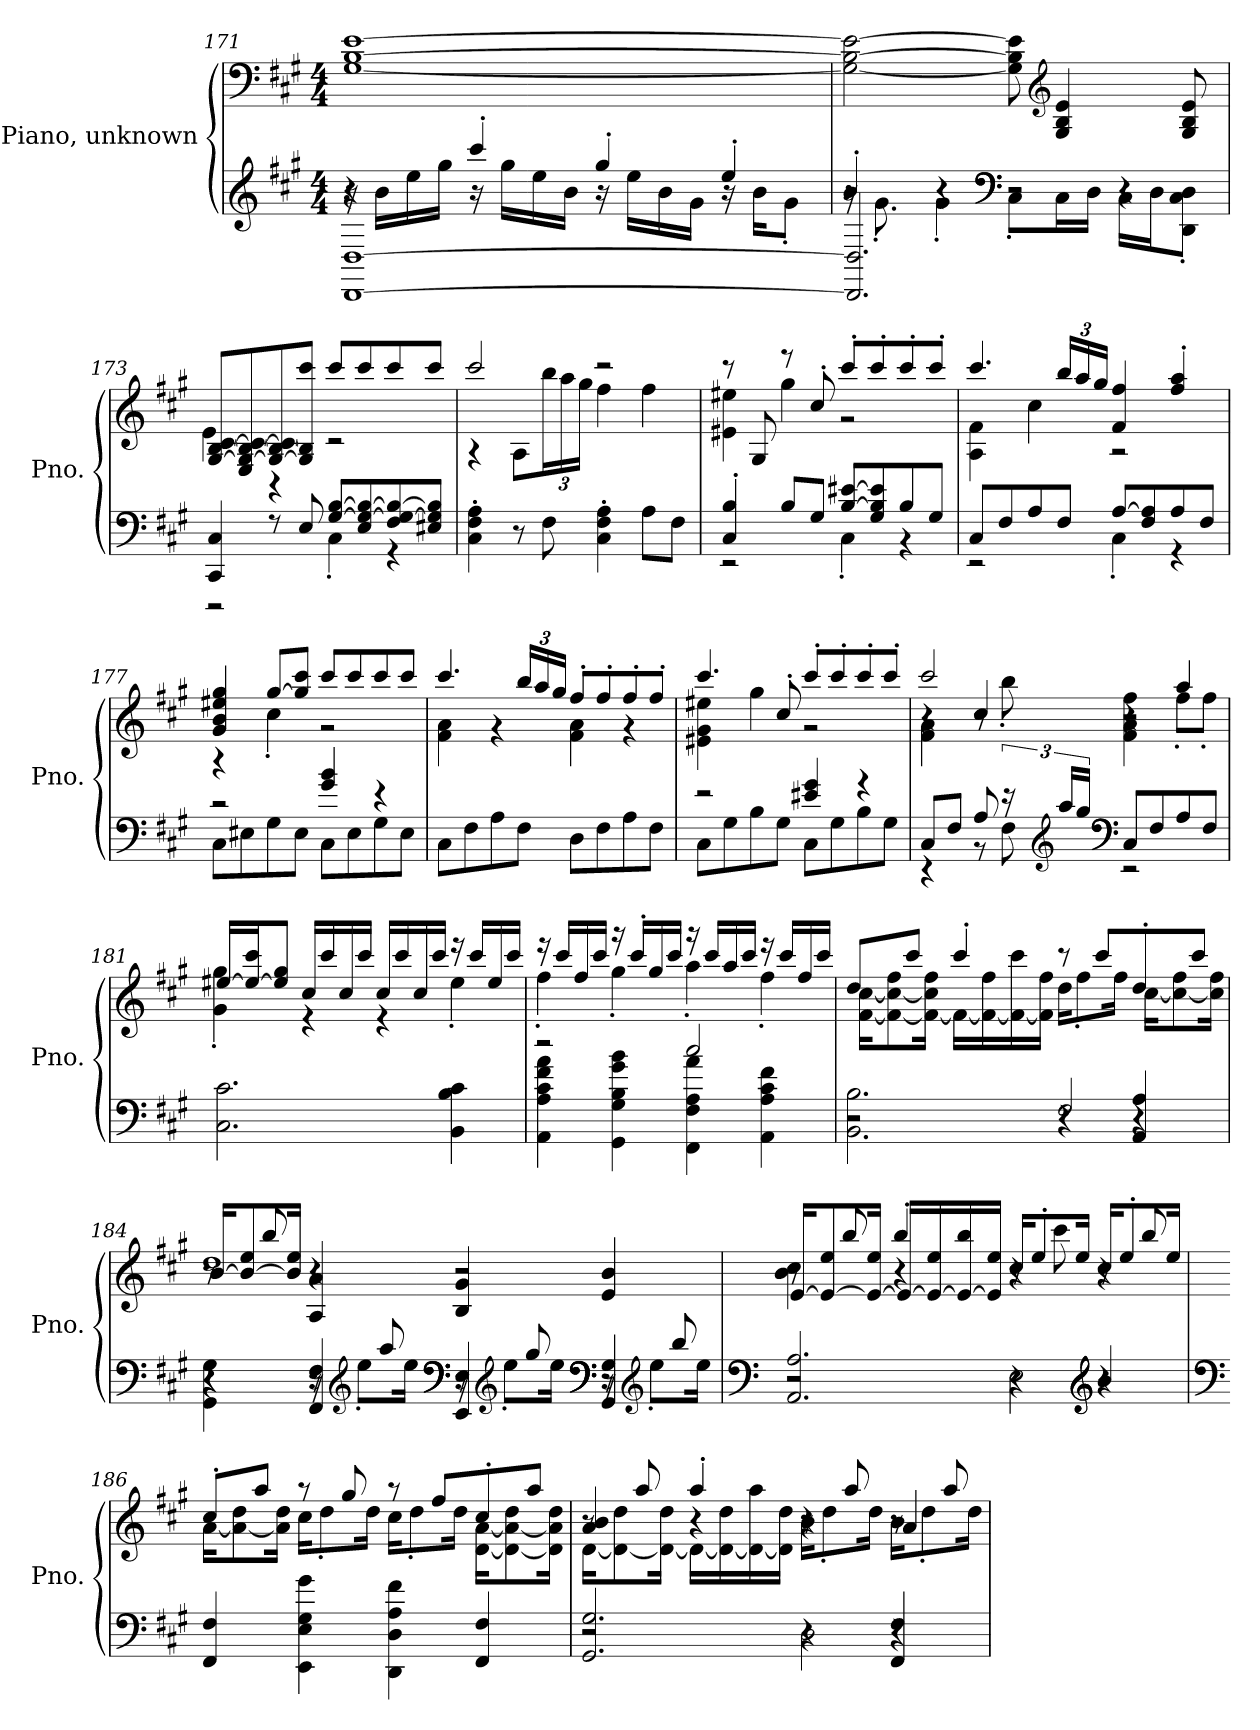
**kern	**kern
*part1	*part1
*staff2	*staff1
*I"Piano, unknown	*
*I'Pno.	*
*clefG2	*clefF4
*k[f#c#g#]	*k[f#c#g#]
*M4/4	*M4/4
=171	=171
*^	*
*	*^	*
4r	16r	[1DD [1D	[1G# [1B [1e
.	16b\LL	.	.
.	16ee\	.	.
.	16gg#\JJ	.	.
4ccc#'/	16r	.	.
.	16gg#\LL	.	.
.	16ee\	.	.
.	16b\JJ	.	.
4gg#'/	16r	.	.
.	16ee\LL	.	.
.	16b\	.	.
.	16g#\JJ	.	.
4ee'/	16r	.	.
.	16b\KL	.	.
.	8g#'\J	.	.
!!LO:LB:g=z
=172	=172	=172	=172
4b'/	16r	2.DD/] 2.D/]	2G#\_ 2B\_ 2e\_
.	8.g#'\	.	.
4r	4g#'\	.	.
*clefF4	*	*	*
2r	8C#'\L	.	8G#\] 8B\] 8e\]
*	*	*	*clefG2
.	16C#\L	.	4G#/ 4B/ 4e/
.	16D\JJ	.	.
.	16C#\LL	4r	.
.	16D\J	.	.
.	8DD\' 8C#\' 8D\'J	.	8G#/ 8B/ 8e/
*	*v	*v	*
=173	=173	=173
*	*	*^
4CC#/ 4C#/	2r	[8G#/ [8B/ [8c#/L	4e\
.	.	8E/ 8G#/_ 8B/_ 8c#/_	.
8r	.	8G#/_ 8B/_ 8c#/]	4r
8E/	.	8G#/] 8B/] 8ccc#/J	.
[8G#/ [8B/L	4C#'\	8ccc#/L	2r
8E/ 8G#/_ 8B/_	.	8ccc#/	.
8F#/ 8G#/_ 8B/_	4r	8ccc#/	.
8E#X/ 8G#/] 8B/]J	.	8ccc#/J	.
*v	*v	*	*
=174	=174	=174
4C#\' 4F#\' 4A\'	2ccc#/	4r
8r	.	8A\L
*	*	*Xbrackettup
8F#\	.	24bb\L
.	.	24aa\
.	.	24gg#\JJ
4C#\' 4F#\' 4A\'	2r	4ff#\
8A\L	.	4ff#\
8F#\J	.	.
!!LO:LB:g=z	!!
=175	=175	=175
*^	*	*
4C#/' 4B/'	2r	8r	4e#X\ 4ee#X\
.	.	8G#/	.
8B/L	.	8r	4gg#\
8G#/J	.	8cc#'/	.
[8B/ [8e#X/L	4C#'\	8ccc#'/L	2r
8G#/ 8B/] 8e#/]	.	8ccc#'/	.
8B/	4r	8ccc#'/	.
8G#/J	.	8ccc#'/J	.
=176	=176	=176	=176
8C#/L	2r	4.ccc#/	4A\ 4f#\
8F#/	.	.	.
8A/	.	.	4cc#\
8F#/J	.	24bb/LL	.
.	.	24aa/	.
.	.	24gg#/JJ	.
[8A/L	4C#'\	4f#/ 4ff#/	2r
8F#/ 8A/]	.	.	.
8A/	4r	4ff#/' 4aa/'	.
8F#/J	.	.	.
=177	=177	=177	=177
2r	8C#\L	4g#/ 4b/ 4ee#X/ 4gg#/	4r
.	8E#X\	.	.
.	8G#\	[8gg#/L	4cc#'\
.	8E#\J	8gg#/] 8ccc#/J	.
4g#/ 4b/	8C#\L	8ccc#/L	2r
.	8E#\	8ccc#/	.
4r	8G#\	8ccc#/	.
.	8E#\J	8ccc#/J	.
*v	*v	*	*
!!LO:LB:g=z	!!
=178	=178	=178
8C#\L	4.ccc#/	4f#\ 4a\
8F#\	.	.
8A\	.	4r
8F#\J	24bb/LL	.
.	24aa/	.
.	24gg#/JJ	.
8D\L	8ff#'/L	4f#\ 4a\
8F#\	8ff#'/	.
8A\	8ff#'/	4r
8F#\J	8ff#'/J	.
=179	=179	=179
*^	*	*
2r	8C#\L	4.ccc#/	4e#X\ 4g#\ 4ee#X\
.	8G#\	.	.
.	8B\	.	4gg#\
.	8G#\J	8cc#'/	.
4e#X/ 4g#/	8C#\L	8ccc#'/L	2r
.	8G#\	8ccc#'/	.
4r	8B\	8ccc#'/	.
.	8G#\J	8ccc#'/J	.
=180	=180	=180	=180
*	*	*	*^
8C#/L	4r	2ccc#/	4f#\ 4a\	4r
8F#/J	.	.	.	.
8A/	8r	.	8r	4cc#/
24r	8F#\	.	8bb'\	.
*clefG2	*	*	*	*
24aa/LL	.	.	.	.
24gg#/JJ	.	.	.	.
*clefF4	*	*	*	*
8C#/L	2r	4r	4f#\ 4a\ 4ff#\	2r
8F#/	.	.	.	.
8A/	.	4aa/	8ff#'\L	.
8F#/J	.	.	8ff#'\J	.
*v	*v	*	*	*
*	*	*v	*v
!!LO:PB:g=z
=181	=181	=181
2.C#\ 2.c#\	[16ee#X/LL	4g#\' 4gg#\'
.	16ee#/_ 16ccc#/J	.
.	8ee#/] 8gg#/J	.
.	16cc#/LL	4r
.	16ccc#/	.
.	16cc#/	.
.	16ccc#/JJ	.
.	16cc#/LL	4r
.	16ccc#/	.
.	16cc#/	.
.	16ccc#/JJ	.
4BB\ 4B\ 4c#\	16r	4ee#'\
.	16ccc#/LL	.
.	16ee#/	.
.	16ccc#/JJ	.
=182	=182	=182
*^	*	*
2r	4AA\ 4A\ 4c#\ 4f#\ 4a\	16r	4ff#'\
.	.	16ccc#/LL	.
.	.	16ff#/	.
.	.	16ccc#/JJ	.
.	4GG#\ 4G#\ 4B\ 4g#\ 4b\	16r	4gg#'\
.	.	16ccc#'/LL	.
.	.	16gg#/	.
.	.	16ccc#/JJ	.
2cc#/	4FF#\ 4F#\ 4A\ 4a\	16r	4aa'\
.	.	16ccc#/LL	.
.	.	16aa/	.
.	.	16ccc#/JJ	.
.	4AA\ 4A\ 4c#\ 4f#\	16r	4ff#'\
.	.	16ccc#/LL	.
.	.	16ff#/	.
.	.	16ccc#/JJ	.
!!LO:LB:g=z	!!
=183	=183	=183	=183
*	*^	*	*
2r	2.BB\ 2.B\	2r	8dd/L	[16f#\ [16cc#\KL
.	.	.	.	8f#\_ 8cc#\_ 8ff#\
.	.	.	8ccc#/J	.
.	.	.	.	16f#\_ 16cc#\] 16ff#\Jk
.	.	.	4ccc#'/	16f#\LL_
.	.	.	.	16f#\_ 16ff#\
.	.	.	.	16f#\_ 16ccc#\
.	.	.	.	16f#\] 16ff#\JJ
2F#/	.	4r	8r	16dd\KL
.	.	.	.	8ff#'\
.	.	.	8ccc#/L	.
.	.	.	.	16ff#\Jk
.	4r	4AA/ 4A/	8dd'/	[16cc#\KL
.	.	.	.	8cc#\_ 8ff#\
.	.	.	8ccc#/J	.
.	.	.	.	16cc#\] 16ff#\Jk
!!LO:LB:g=z
=184	=184	=184	=184	=184
*	*	*	*	*^
4r	4GG#\ 4G#\	4r	8r	1dd	[16b/KL
.	.	.	.	.	8b/_ 8ee/
.	.	.	8bb/	.	.
.	.	.	.	.	16b/] 16ee/Jk
8r	16r	4FF#/ 4F#/	4r	.	4A/ 4a/
*clefG2	*	*	*	*	*
.	8ee'\L	.	.	.	.
8aa/	.	.	.	.	.
.	16ee\Jk	.	.	.	.
*clefF4	*	*	*	*	*
8r	16r	4EE/ 4E/	2r	.	4B/ 4g#/
*clefG2	*	*	*	*	*
.	8ee'\L	.	.	.	.
8gg#/	.	.	.	.	.
.	16ee\Jk	.	.	.	.
*clefF4	*	*	*	*	*
8r	16r	4GG#/ 4G#/	.	.	4e/ 4b/
*clefG2	*	*	*	*	*
.	8ee'\L	.	.	.	.
8bb/	.	.	.	.	.
.	16ee\Jk	.	.	.	.
!!LO:LB:g=z	!!	!!
=185	=185	=185	=185	=185	=185
*clefF4	*	*	*	*	*
2r	2r	2.AA/ 2.A/	8r	4b\ 4cc#\	[16e/KL
.	.	.	.	.	8e/_ 8ee/
.	.	.	8bb/	.	.
.	.	.	.	.	16e/_ 16ee/Jk
.	.	.	4bb'/	4r	16e/LL_
.	.	.	.	.	16e/_ 16ee/
.	.	.	.	.	16e/_ 16bb/
.	.	.	.	.	16e/] 16ee/JJ
4r	2E\	.	4r	8r	16cc#/KL
.	.	.	.	.	8ee'/
.	.	.	.	8ccc#\	.
.	.	.	.	.	16ee/Jk
*clefG2	*	*	*	*	*
4b/	.	4r	8r	4r	16cc#/KL
.	.	.	.	.	8ee'/
.	.	.	8bb/	.	.
.	.	.	.	.	16ee/Jk
*v	*v	*v	*	*	*
*	*v	*v	*v
=186	=186
*clefF4	*
*	*^
4FF#/ 4F#/	8cc#'/L	[16a\KL
.	.	8a\_ 8dd\
.	8aa/J	.
.	.	16a\] 16dd\Jk
4EE\ 4E\ 4G#\ 4g#\	8r	16cc#\KL
.	.	8dd'\
.	8gg#/	.
.	.	16dd\Jk
4DD\ 4D\ 4A\ 4f#\	8r	16cc#\KL
.	.	8dd'\
.	8ff#/L	.
.	.	16dd\Jk
4FF#/ 4F#/	8cc#'/	[16d\ [16a\KL
.	.	8d\_ 8a\_ 8dd\
.	8aa/J	.
.	.	16d\] 16a\] 16dd\Jk
!!LO:LB:g=z
=187	=187	=187
*^	*	*^
*	*^	*	*	*
2.GG#/ 2.G#/	2r	2r	8r	[16d\KL	4a/ 4b/
.	.	.	.	8d\_ 8dd\	.
.	.	.	8aa/	.	.
.	.	.	.	16d\_ 16dd\Jk	.
.	.	.	4aa'/	16d\LL_	4r
.	.	.	.	16d\_ 16dd\	.
.	.	.	.	16d\_ 16aa\	.
.	.	.	.	16d\] 16dd\JJ	.
.	2D\	4r	8r	16b\KL	4r
.	.	.	.	8dd'\	.
.	.	.	8aa/	.	.
.	.	.	.	16dd\Jk	.
4r	.	4FF#/ 4F#/	8r	16b\KL	4a/
.	.	.	.	8dd'\	.
.	.	.	8aa/	.	.
.	.	.	.	16dd\Jk	.
*v	*v	*v	*	*	*
*	*v	*v	*v
=	=
*-	*-
